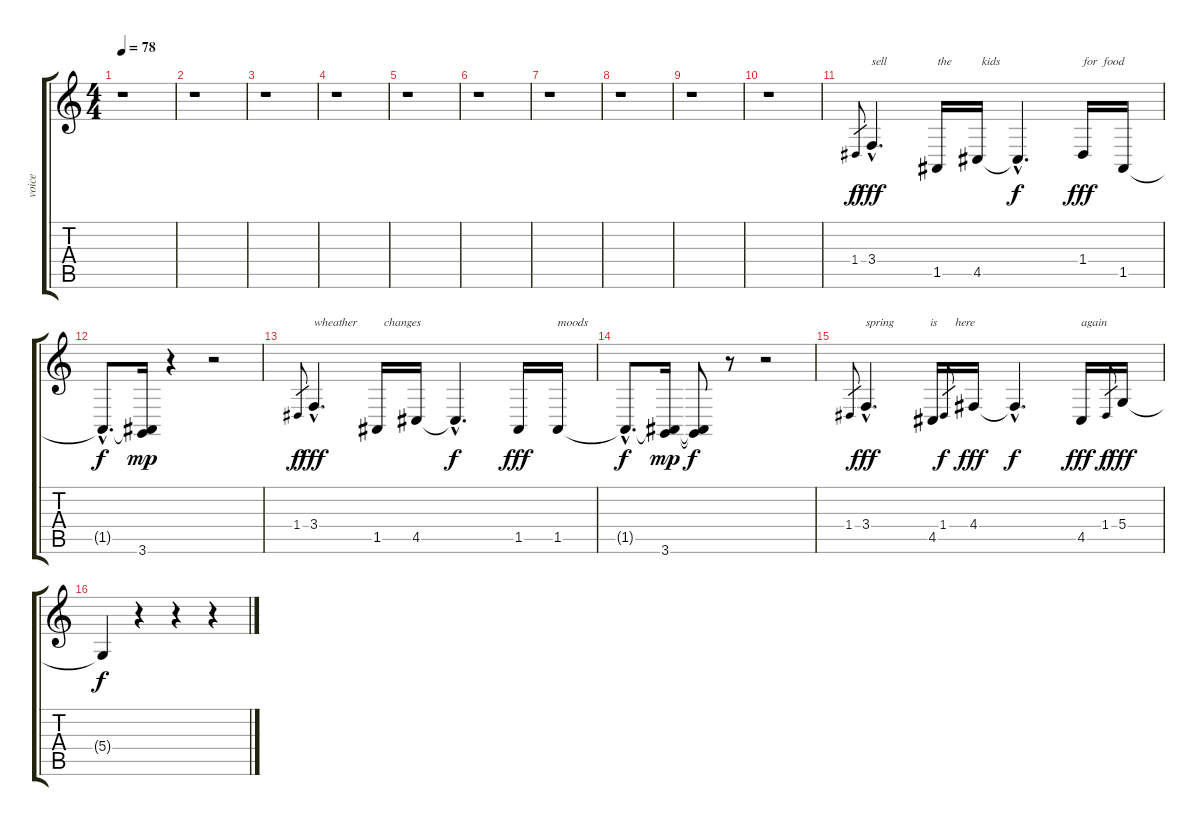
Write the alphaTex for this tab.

\track ("voice" "voice") {instrument synthbrass2}
\staff {score tabs}
\tuning (E4 B3 G3 D3 A2 E2) {hide}
\ts (4 4)
\tempo 78
\clef g2
\ks c
r.1{dy f instrument synthbrass2} |
r.1 |
r.1 |
r.1 |
r.1 |
r.1 |
r.1 |
r.1 |
r.1 |
r.1 |
1.4.8{gr} 3.4{hac}.4{d txt "sell                 the          kids" dy fff} 1.5.16 4.5.16 4.5{hac t}.4{d dy f} 1.4.16{txt "for  food" dy fff} 1.5.16 |
1.5{hac t}.8{d dy f} (1.5{t} 3.6).16{dy mp} r.4 r.2 |
1.4.8{gr dy f} 3.4{hac}.4{d txt "wheather         changes" dy fff} 1.5.16 4.5.16 4.5{hac t}.4{d dy f} 1.5.16{dy fff} 1.5.16{txt "moods"} |
1.5{hac t}.8{d dy f} (1.5{t} 3.6).16{dy mp} (1.5{t} 3.6{t}).8{dy f} r.8 r.2 |
1.4.8{gr} 3.4{hac}.4{d txt "spring            is      here" dy fff} 4.5.16 1.4.8{gr dy f} 4.4.16{dy fff} 4.4{hac t}.4{d dy f} 4.5.16{txt "again" dy fff} 1.4.8{gr dy f} 5.4.16{dy fff} |
5.4{t}.4{dy f} r.4 r.4 r.4
